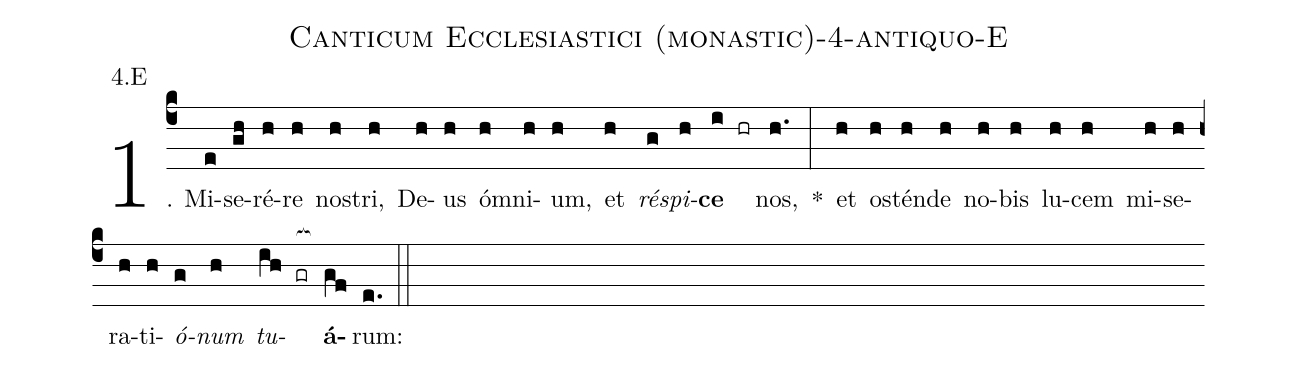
name: Canticum Ecclesiastici (monastic)-4-antiquo-E;
annotation: 4.E;
%%
(c4)1. Mi(e)se(gh)ré(h)re(h) nos(h)tri,(h) De(h)us(h) óm(h)ni(h)um,(h) et(h) <i>ré</i>(g)<i>spi</i>(h)<b>ce</b>(i hr) nos,(h.) *(:) et(h) os(h)tén(h)de(h) no(h)bis(h) lu(h)cem(h) mi(h)se(h)ra(h)ti(h)<i>ó</i>(g)<i>num</i>(h) <i>tu</i>(ih gr[ocb:1{])<b>á</b>(gf[ocb:0}])rum:(e.) (::)
